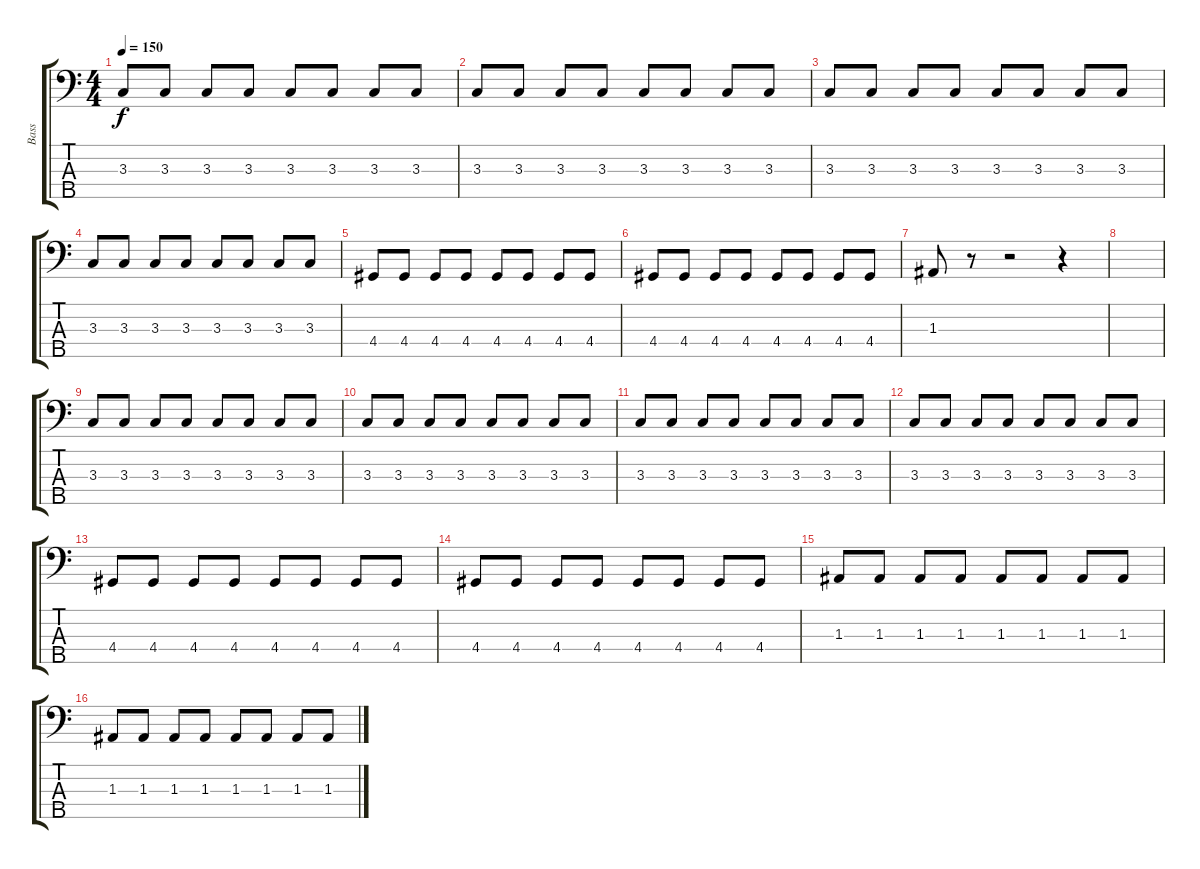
\track ("Bass" "Bass") {instrument electricbassfinger}
\staff {score tabs}
\tuning (G2 D2 A1 E1 B0) {hide}
\ts (4 4)
\tempo 150
\clef f4
\ks c
3.3.8{dy f} 3.3.8 3.3.8 3.3.8 3.3.8 3.3.8 3.3.8 3.3.8 |
3.3.8 3.3.8 3.3.8 3.3.8 3.3.8 3.3.8 3.3.8 3.3.8 |
3.3.8 3.3.8 3.3.8 3.3.8 3.3.8 3.3.8 3.3.8 3.3.8 |
3.3.8 3.3.8 3.3.8 3.3.8 3.3.8 3.3.8 3.3.8 3.3.8 |
4.4.8 4.4.8 4.4.8 4.4.8 4.4.8 4.4.8 4.4.8 4.4.8 |
4.4.8 4.4.8 4.4.8 4.4.8 4.4.8 4.4.8 4.4.8 4.4.8 |
1.3.8 r.8 r.2 r.4 |
|
3.3.8 3.3.8 3.3.8 3.3.8 3.3.8 3.3.8 3.3.8 3.3.8 |
3.3.8 3.3.8 3.3.8 3.3.8 3.3.8 3.3.8 3.3.8 3.3.8 |
3.3.8 3.3.8 3.3.8 3.3.8 3.3.8 3.3.8 3.3.8 3.3.8 |
3.3.8 3.3.8 3.3.8 3.3.8 3.3.8 3.3.8 3.3.8 3.3.8 |
4.4.8 4.4.8 4.4.8 4.4.8 4.4.8 4.4.8 4.4.8 4.4.8 |
4.4.8 4.4.8 4.4.8 4.4.8 4.4.8 4.4.8 4.4.8 4.4.8 |
1.3.8 1.3.8 1.3.8 1.3.8 1.3.8 1.3.8 1.3.8 1.3.8 |
1.3.8 1.3.8 1.3.8 1.3.8 1.3.8 1.3.8 1.3.8 1.3.8
